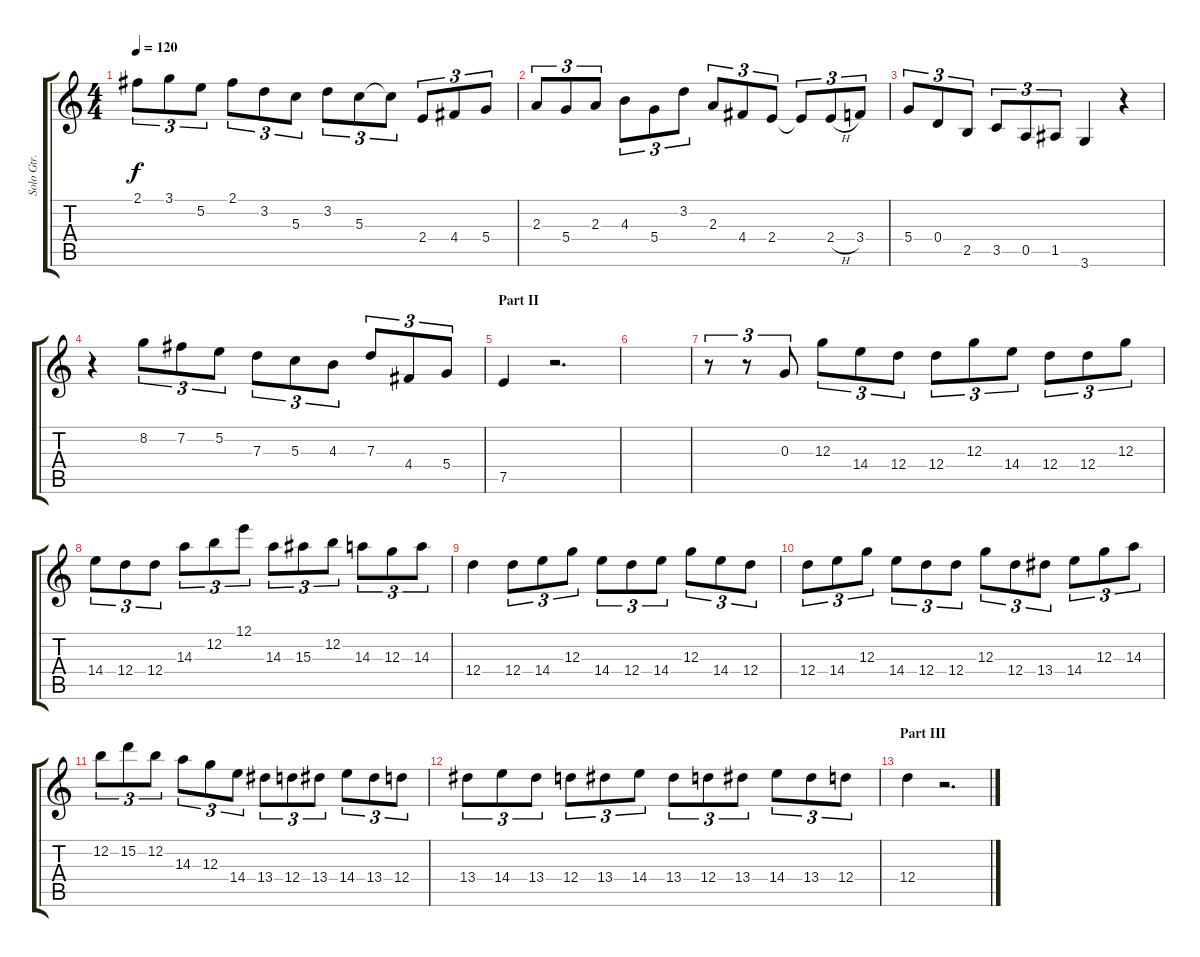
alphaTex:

\track ("Solo Gtr. 1" "Solo Gtr. ") {instrument electricguitarclean}
\staff {score tabs}
\tuning (E4 B3 G3 D3 A2 E2) {hide}
\ts (4 4)
\tempo 120
\clef g2
\ks c
2.1.8{tu (3 2) dy f} 3.1.8{tu (3 2)} 5.2.8{tu (3 2)} 2.1.8{tu (3 2)} 3.2.8{tu (3 2)} 5.3.8{tu (3 2)} 3.2.8{tu (3 2)} 5.3.8{tu (3 2)} 5.3{t}.8{tu (3 2)} 2.4.8{tu (3 2)} 4.4.8{tu (3 2)} 5.4.8{tu (3 2)} |
2.3.8{tu (3 2)} 5.4.8{tu (3 2)} 2.3.8{tu (3 2)} 4.3.8{tu (3 2)} 5.4.8{tu (3 2)} 3.2.8{tu (3 2)} 2.3.8{tu (3 2)} 4.4.8{tu (3 2)} 2.4.8{tu (3 2)} 2.4{t}.8{tu (3 2)} 2.4{h}.8{tu (3 2)} 3.4.8{tu (3 2)} |
5.4.8{tu (3 2)} 0.4.8{tu (3 2)} 2.5.8{tu (3 2)} 3.5.8{tu (3 2)} 0.5.8{tu (3 2)} 1.5.8{tu (3 2)} 3.6.4 r.4 |
r.4 8.2.8{tu (3 2)} 7.2.8{tu (3 2)} 5.2.8{tu (3 2)} 7.3.8{tu (3 2)} 5.3.8{tu (3 2)} 4.3.8{tu (3 2)} 7.3.8{tu (3 2)} 4.4.8{tu (3 2)} 5.4.8{tu (3 2)} |
\section ("" "Part II")
7.5.4 r.2{d} |
|
r.8{tu (3 2)} r.8{tu (3 2)} 0.3.8{tu (3 2)} 12.3.8{tu (3 2)} 14.4.8{tu (3 2)} 12.4.8{tu (3 2)} 12.4.8{tu (3 2)} 12.3.8{tu (3 2)} 14.4.8{tu (3 2)} 12.4.8{tu (3 2)} 12.4.8{tu (3 2)} 12.3.8{tu (3 2)} |
14.4.8{tu (3 2)} 12.4.8{tu (3 2)} 12.4.8{tu (3 2)} 14.3.8{tu (3 2)} 12.2.8{tu (3 2)} 12.1.8{tu (3 2)} 14.3.8{tu (3 2)} 15.3.8{tu (3 2)} 12.2.8{tu (3 2)} 14.3.8{tu (3 2)} 12.3.8{tu (3 2)} 14.3.8{tu (3 2)} |
12.4.4 12.4.8{tu (3 2)} 14.4.8{tu (3 2)} 12.3.8{tu (3 2)} 14.4.8{tu (3 2)} 12.4.8{tu (3 2)} 14.4.8{tu (3 2)} 12.3.8{tu (3 2)} 14.4.8{tu (3 2)} 12.4.8{tu (3 2)} |
12.4.8{tu (3 2)} 14.4.8{tu (3 2)} 12.3.8{tu (3 2)} 14.4.8{tu (3 2)} 12.4.8{tu (3 2)} 12.4.8{tu (3 2)} 12.3.8{tu (3 2)} 12.4.8{tu (3 2)} 13.4.8{tu (3 2)} 14.4.8{tu (3 2)} 12.3.8{tu (3 2)} 14.3.8{tu (3 2)} |
12.2.8{tu (3 2)} 15.2.8{tu (3 2)} 12.2.8{tu (3 2)} 14.3.8{tu (3 2)} 12.3.8{tu (3 2)} 14.4.8{tu (3 2)} 13.4.8{tu (3 2)} 12.4.8{tu (3 2)} 13.4.8{tu (3 2)} 14.4.8{tu (3 2)} 13.4.8{tu (3 2)} 12.4.8{tu (3 2)} |
13.4.8{tu (3 2)} 14.4.8{tu (3 2)} 13.4.8{tu (3 2)} 12.4.8{tu (3 2)} 13.4.8{tu (3 2)} 14.4.8{tu (3 2)} 13.4.8{tu (3 2)} 12.4.8{tu (3 2)} 13.4.8{tu (3 2)} 14.4.8{tu (3 2)} 13.4.8{tu (3 2)} 12.4.8{tu (3 2)} |
\section ("" "Part III")
12.4.4 r.2{d}
